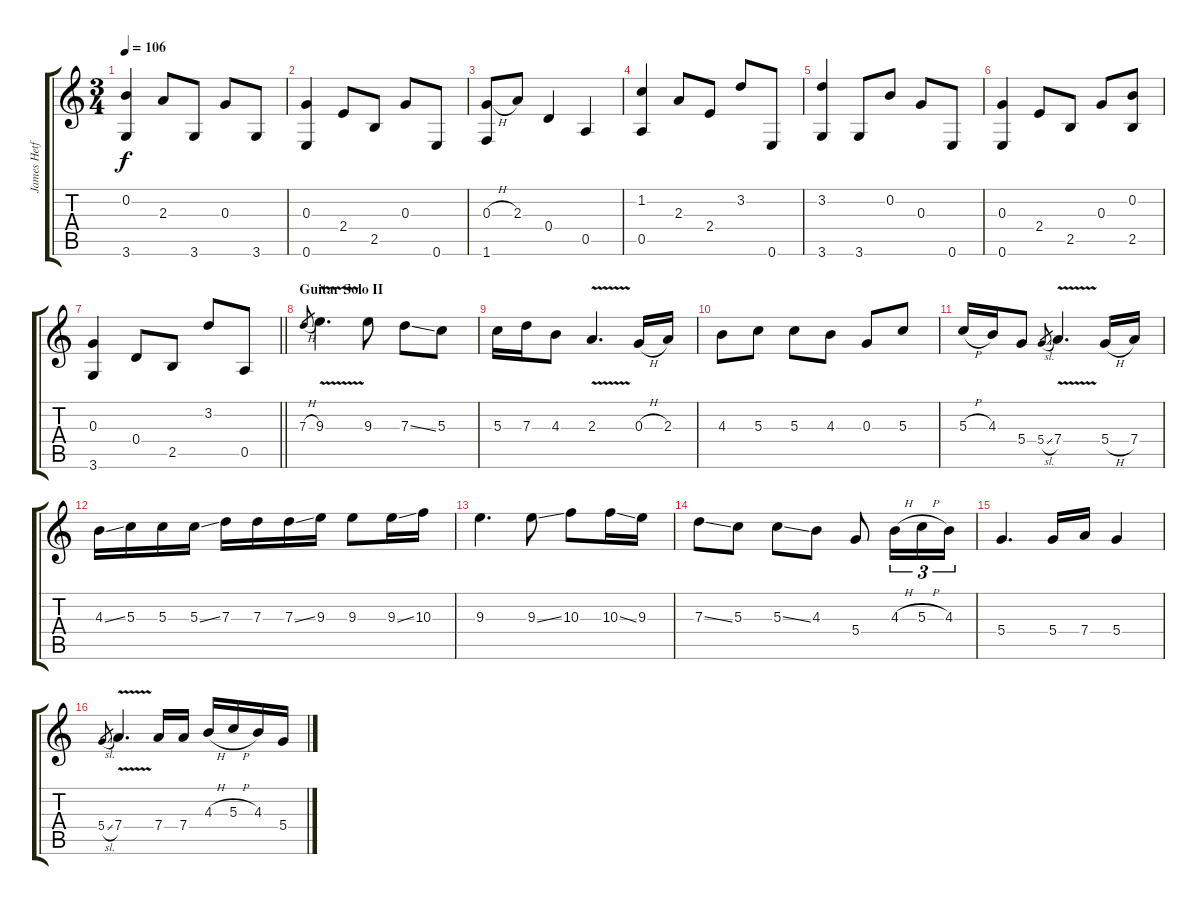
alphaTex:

\track ("James Hetfield [Rythm Guitar]" "James Hetf") {instrument distortionguitar}
\staff {score tabs}
\tuning (E4 B3 G3 D3 A2 E2) {hide}
\ts (3 4)
\tempo 106
\clef g2
\ks c
(0.2 3.6).4{dy f} 2.3.8 3.6.8 0.3.8 3.6.8 |
(0.3 0.6).4 2.4.8 2.5.8 0.3.8 0.6.8 |
(0.3{h} 1.6).8 2.3.8 0.4.4 0.5.4 |
(1.2 0.5).4 2.3.8 2.4.8 3.2.8 0.6.8 |
(3.2 3.6).4 3.6.8 0.2.8 0.3.8 0.6.8 |
(0.3 0.6).4 2.4.8 2.5.8 0.3.8 (0.2 2.5).8 |
\barLineRight lightlight
(0.3 3.6).4 0.4.8 2.5.8 3.2.8 0.5.8 |
\section ("" "Guitar Solo II")
7.3{h}.8{gr} 9.3{v}.4{d} 9.3.8 7.3{ss}.8 5.3.8 |
5.3.16 7.3.16 4.3.8 2.3{v}.4{d} 0.3{h}.16 2.3.16 |
4.3.8 5.3.8 5.3.8 4.3.8 0.3.8 5.3.8 |
5.3{h}.16 4.3.16 5.4.8 5.4{sl}.8{gr} 7.4{v}.4{d} 5.4{h}.16 7.4.16 |
4.3{ss}.16 5.3.16 5.3.16 5.3{ss}.16 7.3.16 7.3.16 7.3{ss}.16 9.3.16 9.3.8 9.3{ss}.16 10.3.16 |
9.3.4{d} 9.3{ss}.8 10.3.8 10.3{ss}.16 9.3.16 |
7.3{ss}.8 5.3.8 5.3{ss}.8 4.3.8 5.4.8 4.3{h}.16{tu (3 2)} 5.3{h}.16{tu (3 2)} 4.3.16{tu (3 2)} |
5.4.4{d} 5.4.16 7.4.16 5.4.4 |
5.4{sl}.8{gr} 7.4{v}.4{d} 7.4.16 7.4.16 4.3{h}.16 5.3{h}.16 4.3.16 5.4.16
